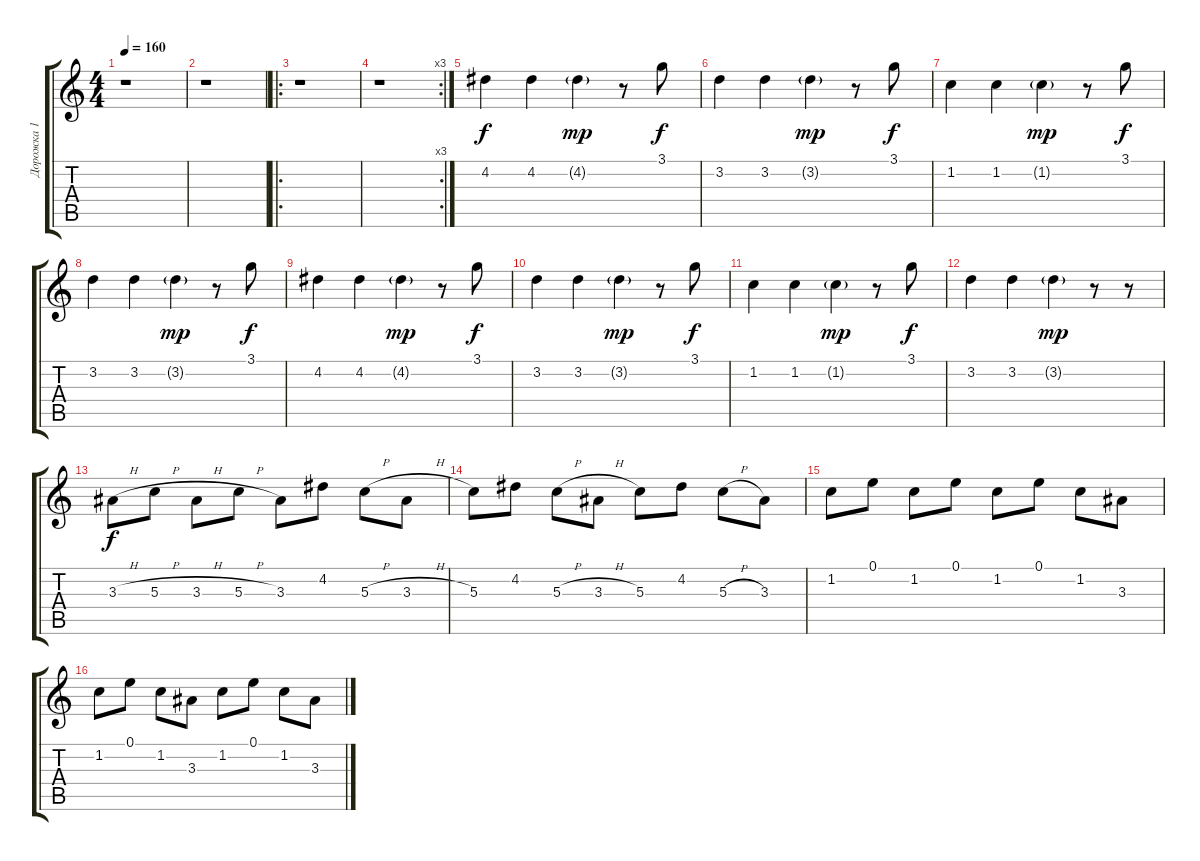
\track ("Дорожка 1" "Дорожка 1") {instrument electricguitarclean}
\staff {score tabs}
\tuning (E4 B3 G3 D3 A2 E2) {hide}
\ts (4 4)
\tempo 160
\clef g2
\ks c
r.1{dy f} |
r.1 |
\ro
r.1 |
\rc 3
r.1 |
4.2.4{instrument electricguitarclean} 4.2.4 4.2{g}.4{dy mp} r.8 3.1.8{dy f} |
3.2.4 3.2.4 3.2{g}.4{dy mp} r.8 3.1.8{dy f} |
1.2.4 1.2.4 1.2{g}.4{dy mp} r.8 3.1.8{dy f} |
3.2.4 3.2.4 3.2{g}.4{dy mp} r.8 3.1.8{dy f} |
4.2.4 4.2.4 4.2{g}.4{dy mp} r.8 3.1.8{dy f} |
3.2.4 3.2.4 3.2{g}.4{dy mp} r.8 3.1.8{dy f} |
1.2.4 1.2.4 1.2{g}.4{dy mp} r.8 3.1.8{dy f} |
3.2.4 3.2.4 3.2{g}.4{dy mp} r.8 r.8 |
3.3{h}.8{dy f instrument electricguitarmuted} 5.3{h}.8 3.3{h}.8 5.3{h}.8 3.3.8 4.2.8 5.3{h}.8 3.3{h}.8 |
5.3.8 4.2.8 5.3{h}.8 3.3{h}.8 5.3.8 4.2.8 5.3{h}.8 3.3.8 |
1.2.8 0.1.8 1.2.8 0.1.8 1.2.8 0.1.8 1.2.8 3.3.8 |
1.2.8 0.1.8 1.2.8 3.3.8 1.2.8 0.1.8 1.2.8 3.3.8
